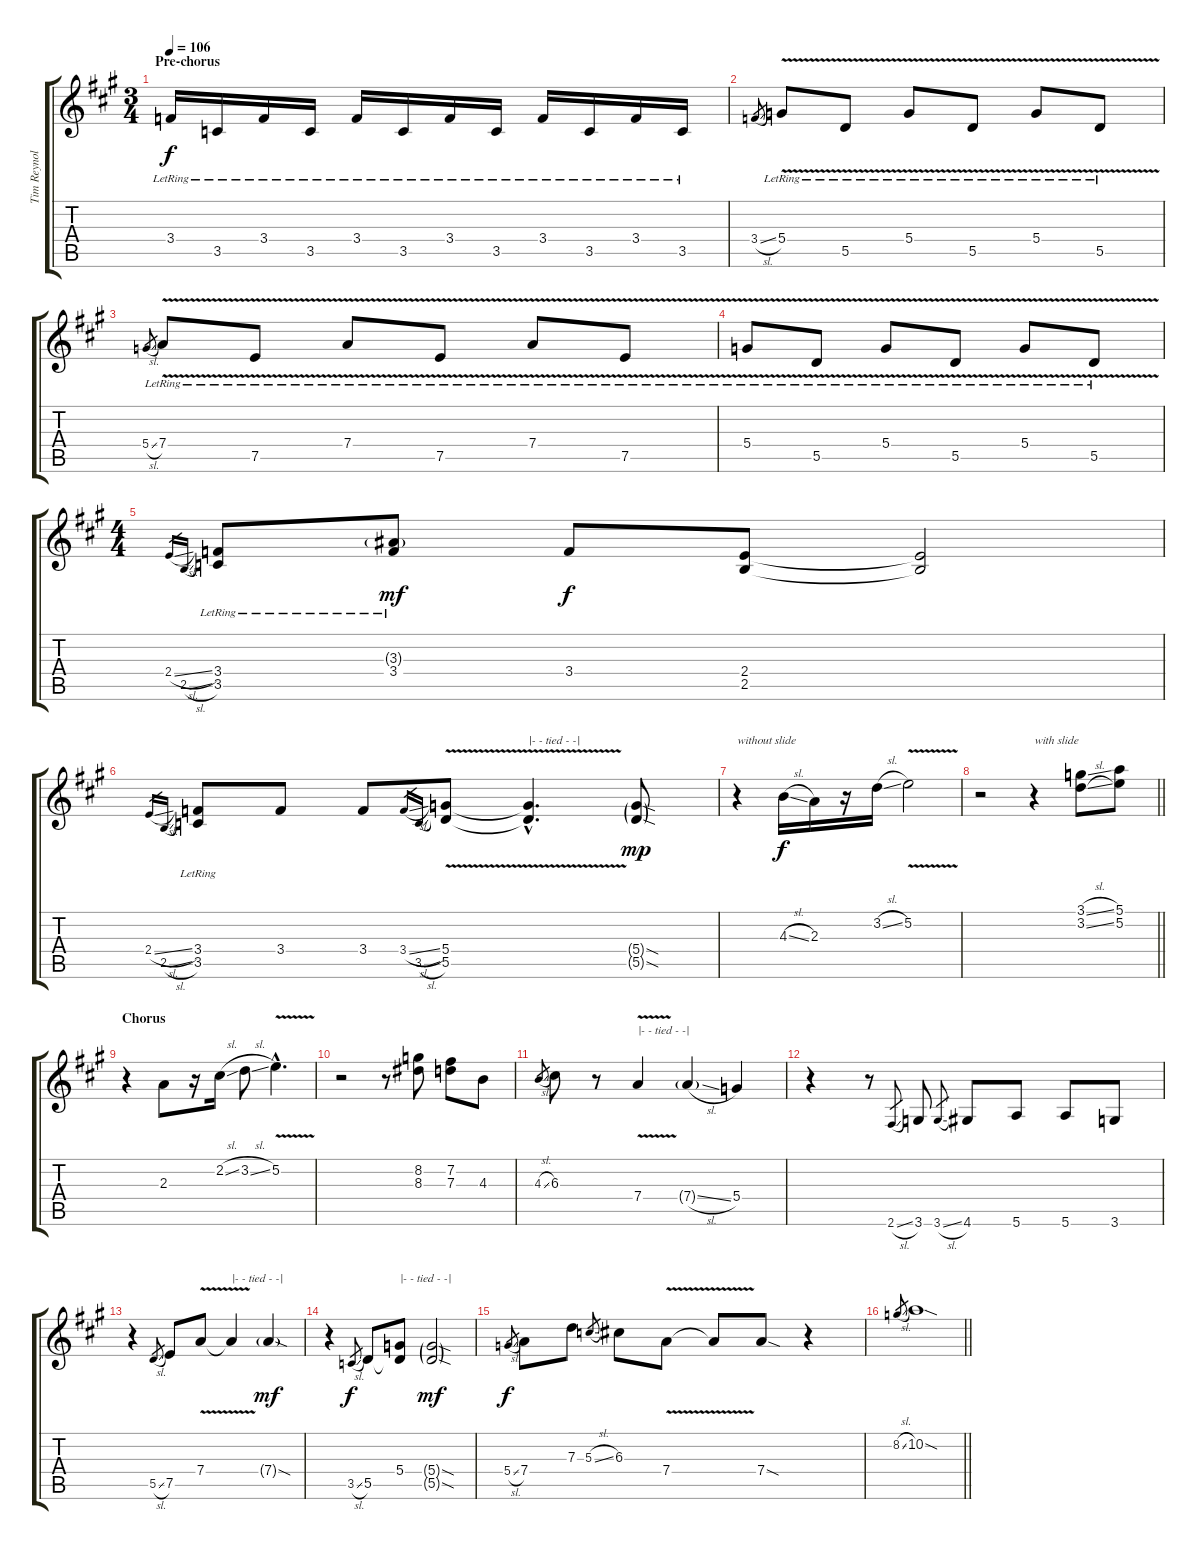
\track ("Tim Reynolds" "Tim Reynol") {instrument acousticguitarsteel}
\staff {score tabs}
\tuning (E4 B3 G3 D3 A2 E2) {hide}
\ts (3 4)
\section ("" "Pre-chorus")
\tempo 106
\clef g2
\ks a
3.4{lr}.16{dy f} 3.5{lr}.16 3.4{lr}.16 3.5{lr}.16 3.4{lr}.16 3.5{lr}.16 3.4{lr}.16 3.5{lr}.16 3.4{lr}.16 3.5{lr}.16 3.4{lr}.16 3.5{lr}.16 |
3.4{sl}.8{gr} 5.4{v lr}.8 5.5{v lr}.8 5.4{v lr}.8 5.5{v lr}.8 5.4{v lr}.8 5.5{v lr}.8 |
5.4{sl}.8{gr} 7.4{v lr}.8 7.5{v lr}.8 7.4{v lr}.8 7.5{v lr}.8 7.4{v lr}.8 7.5{v lr}.8 |
5.4{v lr}.8 5.5{v lr}.8 5.4{v lr}.8 5.5{v lr}.8 5.4{v lr}.8 5.5{v lr}.8 |
\ts (4 4)
2.4{sl}.16{gr} 2.5{sl}.16{gr} (3.4 3.5{lr}).8 (3.3{g lr} 3.4).8{dy mf} 3.4.8{dy f} (2.4 2.5).8 (2.4{t} 2.5{t}).2 |
2.4{sl}.16{gr} 2.5{sl}.16{gr} (3.4 3.5{lr}).8 3.4.8 3.4.8 3.4{sl}.16{gr} 3.5{sl}.16{gr} (5.4{v} 5.5{v}).8 (5.4{hac t} 5.5{hac t}).4{d txt "|- - tied - -|"} (5.4{sod g} 5.5{sod g}).8{dy mp} |
r.4{txt "without slide"} 4.3{sl}.16{dy f} 2.3.16 r.16 3.2{sl}.16 5.2{v}.2 |
\barLineRight lightlight
r.2 r.4{txt "with slide"} (3.1{sl} 3.2{sl}).8 (5.1 5.2).8 |
\section ("" "Chorus")
r.4 2.3.8 r.16 2.2{sl}.16 3.2{sl}.8 5.2{v hac}.4{d} |
r.2 r.8 (8.2 8.3).8 (7.2 7.3).8 4.3.8 |
4.3{sl}.8{gr} 6.3.8 r.8 7.4{v}.4{txt "|- - tied - -|"} 7.4{sl g}.4 5.4.4 |
r.4 r.8 2.6{sl}.8{gr} 3.6.8 3.6{sl}.8{gr} 4.6.8 5.6.8 5.6.8 3.6.8 |
r.4 5.5{sl}.8{gr} 7.5.8 7.4{v}.8 7.4{t}.4{txt "|- - tied - -|"} 7.4{sod g}.4{dy mf} |
r.4 3.5{sl}.8{gr dy f} 5.5.8 (5.4 5.5{t}).8{txt "|- - tied - -|"} (5.4{sod g} 5.5{sod g}).2{dy mf} |
5.4{sl}.8{gr dy f} 7.4.8 7.3.8 5.3{sl}.8{gr} 6.3.8 7.4{v}.8 7.4{t}.8 7.4{sod}.8 r.4 |
\barLineRight lightlight
8.2{sl}.8{gr} 10.2{sod}.1
